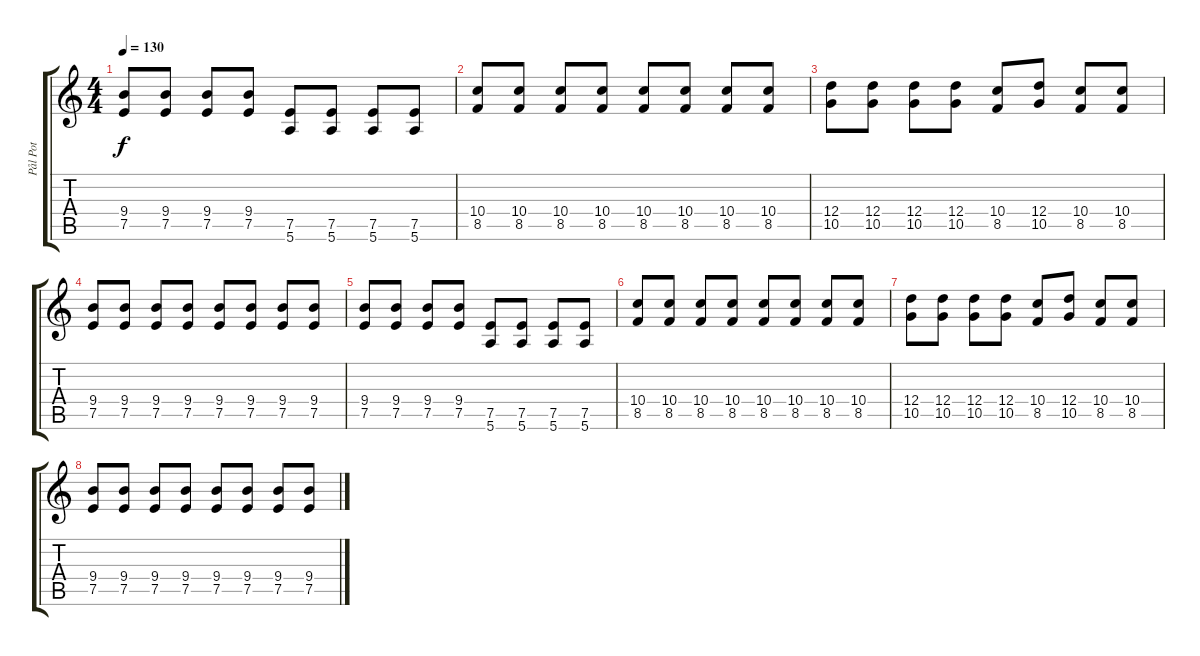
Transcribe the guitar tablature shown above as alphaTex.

\track ("Pål Pot" "Pål Pot") {instrument distortionguitar}
\staff {score tabs}
\tuning (E4 B3 G3 D3 A2 E2) {hide}
\ts (4 4)
\tempo 130
\clef g2
\ks c
(9.4 7.5).8{dy f} (9.4 7.5).8 (9.4 7.5).8 (9.4 7.5).8 (7.5 5.6).8 (7.5 5.6).8 (7.5 5.6).8 (7.5 5.6).8 |
(10.4 8.5).8 (10.4 8.5).8 (10.4 8.5).8 (10.4 8.5).8 (10.4 8.5).8 (10.4 8.5).8 (10.4 8.5).8 (10.4 8.5).8 |
(12.4 10.5).8 (12.4 10.5).8 (12.4 10.5).8 (12.4 10.5).8 (10.4 8.5).8 (12.4 10.5).8 (10.4 8.5).8 (10.4 8.5).8 |
(9.4 7.5).8 (9.4 7.5).8 (9.4 7.5).8 (9.4 7.5).8 (9.4 7.5).8 (9.4 7.5).8 (9.4 7.5).8 (9.4 7.5).8 |
(9.4 7.5).8 (9.4 7.5).8 (9.4 7.5).8 (9.4 7.5).8 (7.5 5.6).8 (7.5 5.6).8 (7.5 5.6).8 (7.5 5.6).8 |
(10.4 8.5).8 (10.4 8.5).8 (10.4 8.5).8 (10.4 8.5).8 (10.4 8.5).8 (10.4 8.5).8 (10.4 8.5).8 (10.4 8.5).8 |
(12.4 10.5).8 (12.4 10.5).8 (12.4 10.5).8 (12.4 10.5).8 (10.4 8.5).8 (12.4 10.5).8 (10.4 8.5).8 (10.4 8.5).8 |
(9.4 7.5).8 (9.4 7.5).8 (9.4 7.5).8 (9.4 7.5).8 (9.4 7.5).8 (9.4 7.5).8 (9.4 7.5).8 (9.4 7.5).8
